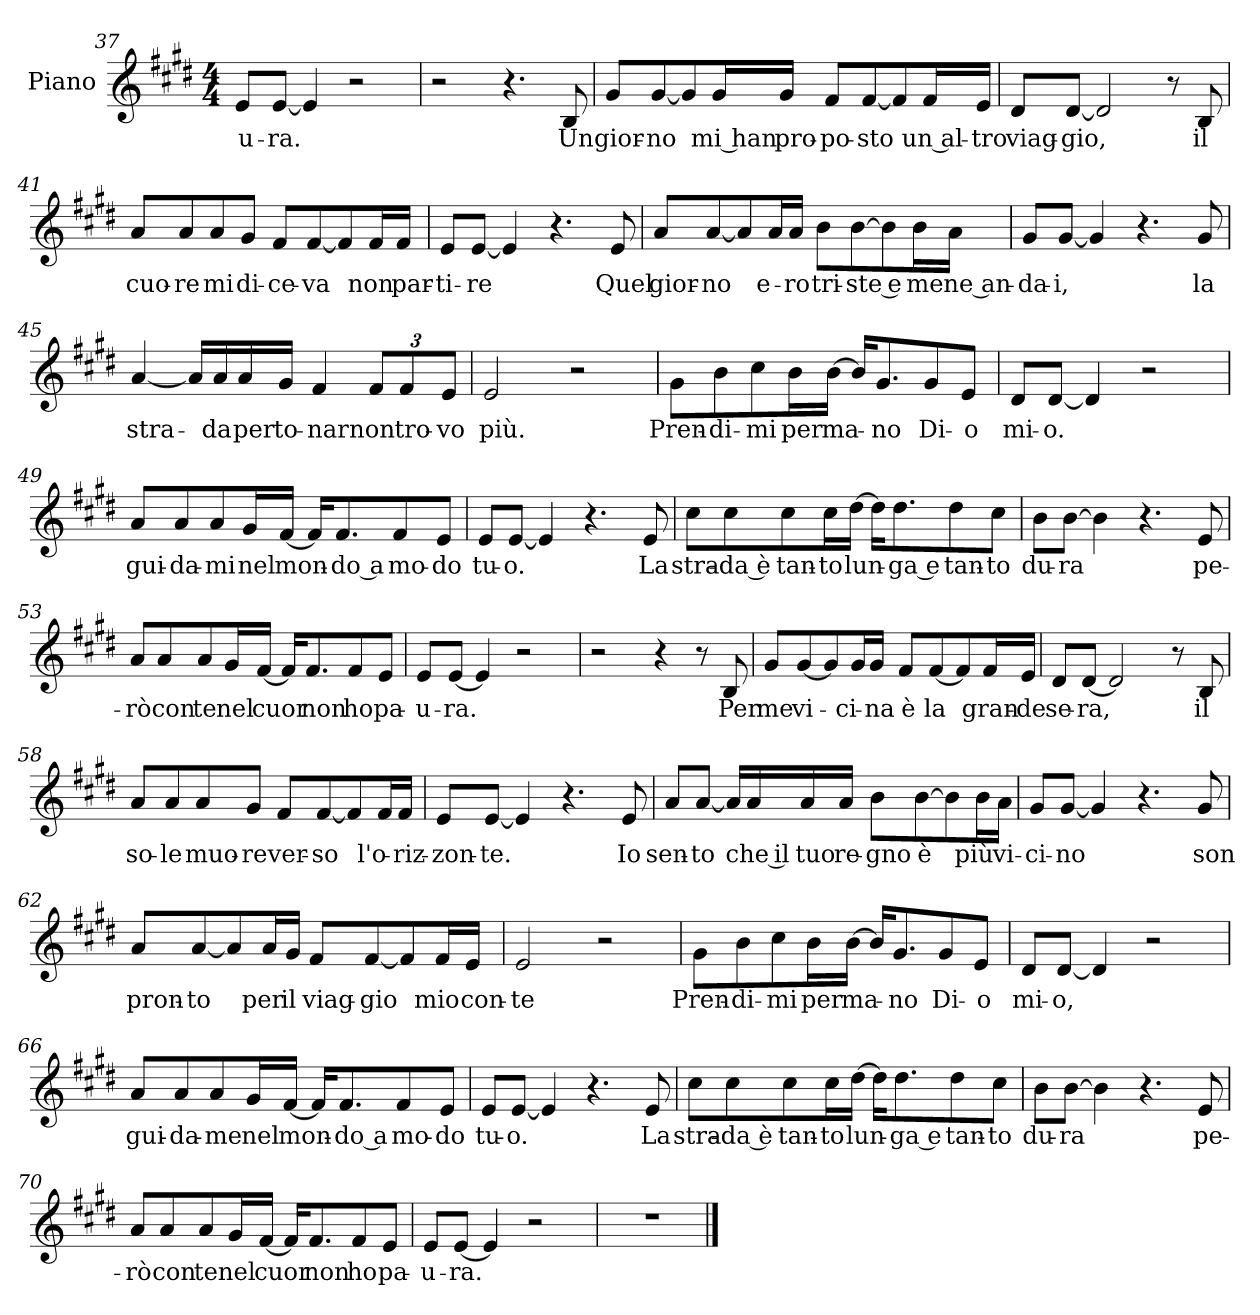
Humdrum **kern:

**kern	**text
*part1	*part1
*staff1	*staff1
*I"Piano	*
*I'Pno.	*
*clefG2	*
*k[f#c#g#d#]	*
*E:	*
*M4/4	*
=37	=37
8e/L	-u-
[8e/J	-ra.
4e/]	.
2r	.
=38	=38
2r	.
4.r	.
8B/	Un
!!LO:LB:g=z
=39	=39
8g#/L	gior-
[8g#/	-no
8g#/]	.
16g#/L	mi han
16g#/JJ	pro-
8f#/L	-po-
[8f#/	-sto
8f#/]	.
16f#/L	un al-
16e/JJ	-tro
=40	=40
8d#/L	viag-
[8d#/J	-gio,
2d#/]	.
8r	.
8B/	il
!!LO:LB:g=z
=41	=41
8a/L	cuo-
8a/	-re
8a/	mi
8g#/J	di-
8f#/L	-ce-
[8f#/	-va
8f#/]	.
16f#/L	non
16f#/JJ	par-
=42	=42
8e/L	-ti-
[8e/J	-re
4e/]	.
4.r	.
8e/	Quel
!!LO:LB:g=z
=43	=43
8a/L	gior-
[8a/	-no
8a/]	.
16a/L	e-
16a/JJ	-ro
8b\L	tri-
[8b\	-ste e
8b\]	.
16b\L	me
16a\JJ	ne an-
=44	=44
8g#/L	-da-
[8g#/J	-i,
4g#/]	.
4.r	.
8g#/	la
!!LO:LB:g=z
=45	=45
[4a/	stra-
16a/LL]	.
16a/	-da
16a/	per
16g#/JJ	to-
4f#/	-nar
*Xbrackettup	*
12f#/L	non
12f#/	tro-
12e/J	-vo
=46	=46
2e/	più.
2r	.
=47	=47
8g#\L	Pren-
8b\	-di-
8cc#\	-mi
16b\L	per
[16b\JJ	ma-
16b/KL]	.
8.g#/	-no
8g#/	Di-
8e/J	-o
!!LO:LB:g=z
=48	=48
8d#/L	mi-
[8d#/J	-o.
4d#/]	.
2r	.
=49	=49
8a/L	gui-
8a/	-da-
8a/	-mi
16g#/L	nel
[16f#/JJ	mon-
16f#/KL]	.
8.f#/	-do a
8f#/	mo-
8e/J	-do
=50	=50
8e/L	tu-
[8e/J	-o.
4e/]	.
4.r	.
8e/	La
!!LO:LB:g=z
=51	=51
8cc#\L	stra-
8cc#\	-da è
8cc#\	tan-
16cc#\L	-to
[16dd#\JJ	lun-
16dd#\KL]	.
8.dd#\	-ga e
8dd#\	tan-
8cc#\J	-to
=52	=52
8b\L	du-
[8b\J	-ra
4b\]	.
4.r	.
8e/	pe-
!!LO:PB:g=z
=53	=53
8a/L	-rò
8a/	con
8a/	te
16g#/L	nel
[16f#/JJ	cuor
16f#/KL]	.
8.f#/	non
8f#/	ho
8e/J	pa-
=54	=54
8e/L	-u-
[8e/J	-ra.
4e/]	.
2r	.
=55	=55
2r	.
4r	.
8r	.
8B/	Per
!!LO:LB:g=z
=56	=56
8g#/L	me
[8g#/	vi-
8g#/]	.
16g#/L	-ci-
16g#/JJ	-na
8f#/L	è
[8f#/	la
8f#/]	.
16f#/L	gran-
16e/JJ	-de
=57	=57
8d#/L	se-
[8d#/J	-ra,
2d#/]	.
8r	.
8B/	il
=58	=58
8a/L	so-
8a/	-le
8a/	muo-
8g#/J	-re
8f#/L	ver-
[8f#/	-so
8f#/]	.
16f#/L	l'o-
16f#/JJ	-riz-
!!LO:LB:g=z
=59	=59
8e/L	zon-
[8e/J	-te.
4e/]	.
4.r	.
8e/	Io
=60	=60
8a/L	sen-
[8a/J	-to
16a/LL]	.
16a/	che il
16a/	tuo
16a/JJ	re-
8b\L	-gno
[8b\	è
8b\]	.
16b\L	più
16a\JJ	vi-
=61	=61
8g#/L	-ci-
[8g#/J	-no
4g#/]	.
4.r	.
8g#/	son
!!LO:LB:g=z
=62	=62
8a/L	pron-
[8a/	-to
8a/]	.
16a/L	per
16g#/JJ	il
8f#/L	viag-
[8f#/	-gio
8f#/]	.
16f#/L	mio
16e/JJ	con-
=63	=63
2e/	-te
2r	.
=64	=64
8g#\L	Pren-
8b\	-di-
8cc#\	-mi
16b\L	per
[16b\JJ	ma-
16b/KL]	.
8.g#/	-no
8g#/	Di-
8e/J	-o
!!LO:LB:g=z
=65	=65
8d#/L	mi-
[8d#/J	-o,
4d#/]	.
2r	.
=66	=66
8a/L	gui-
8a/	-da-
8a/	-me
16g#/L	nel
[16f#/JJ	mon-
16f#/KL]	.
8.f#/	-do a
8f#/	mo-
8e/J	-do
=67	=67
8e/L	tu-
[8e/J	-o.
4e/]	.
4.r	.
8e/	La
!!LO:LB:g=z
=68	=68
8cc#\L	stra-
8cc#\	-da è
8cc#\	tan-
16cc#\L	-to
[16dd#\JJ	lun-
16dd#\KL]	.
8.dd#\	-ga e
8dd#\	tan-
8cc#\J	-to
=69	=69
8b\L	du-
[8b\J	-ra
4b\]	.
4.r	.
8e/	pe-
!!LO:LB:g=z
=70	=70
8a/L	-rò
8a/	con
8a/	te
16g#/L	nel
[16f#/JJ	cuor
16f#/KL]	.
8.f#/	non
8f#/	ho
8e/J	pa-
=71	=71
8e/L	-u-
[8e/J	-ra.
4e/]	.
2r	.
=72	=72
1r	.
==	==
*-	*-
